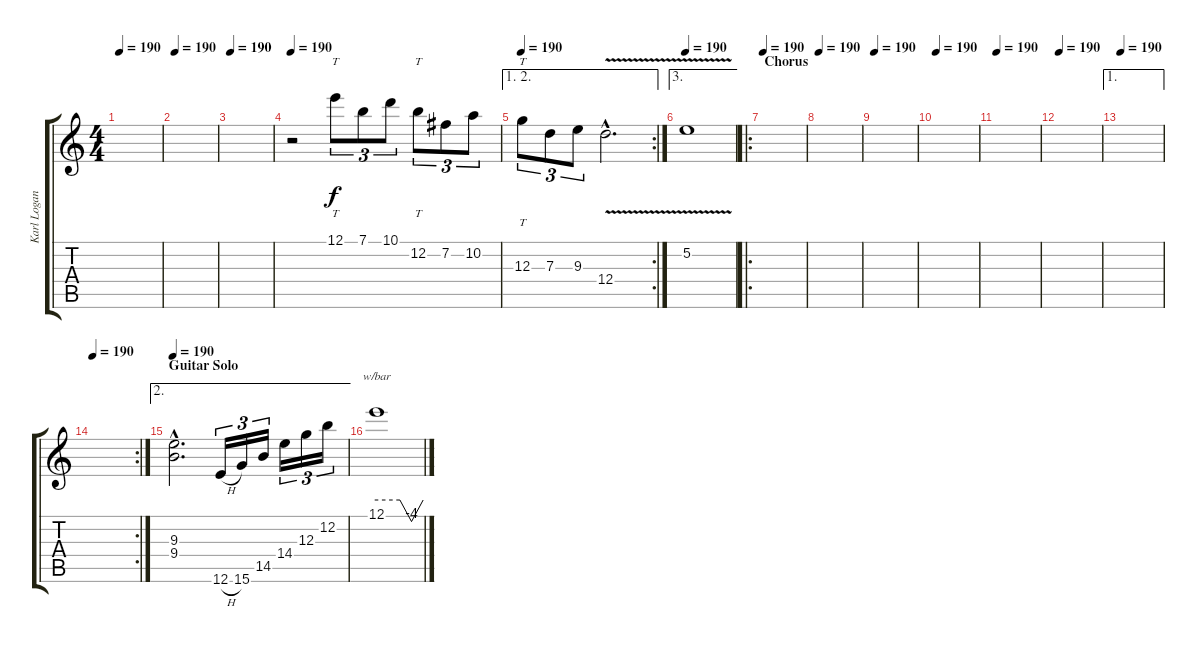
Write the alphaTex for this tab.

\track ("Karl Logan solo" "Karl Logan") {instrument overdrivenguitar}
\staff {score tabs}
\tuning (E4 B3 G3 D3 A2 E2) {hide}
\ts (4 4)
\tempo 190
\clef g2
\ks c
|
\tempo 190
|
\tempo 190
|
\tempo 190
r.2 12.1.8{tt tu (3 2)} 7.1.8{tu (3 2)} 10.1.8{tu (3 2)} 12.2.8{tt tu (3 2)} 7.2.8{tu (3 2)} 10.2.8{tu (3 2)} |
\ae (1 2)
\rc 2
\tempo 190
12.3.8{tt tu (3 2)} 7.3.8{tu (3 2)} 9.3.8{tu (3 2)} 12.4{v hac}.2{d} |
\ae 3
\tempo 190
5.2{v}.1 |
\ro
\section ("" "Chorus")
\tempo 190
|
\tempo 190
|
\tempo 190
|
\tempo 190
|
\tempo 190
|
\tempo 190
|
\ae 1
\tempo 190
|
\rc 2
\tempo 190
|
\ae 2
\section ("" "Guitar Solo")
\tempo 190
(9.3{hac} 9.4{hac}).2{d volume 16 instrument overdrivenguitar} 12.6{h}.16{tu (3 2)} 15.6.16{tu (3 2)} 14.5.16{tu (3 2)} 14.4.16{tu (3 2)} 12.3.16{tu (3 2)} 12.2.16{tu (3 2)} |
12.1.1{tbe (custom default 0 0 30 0 45 -16 60 0)}
